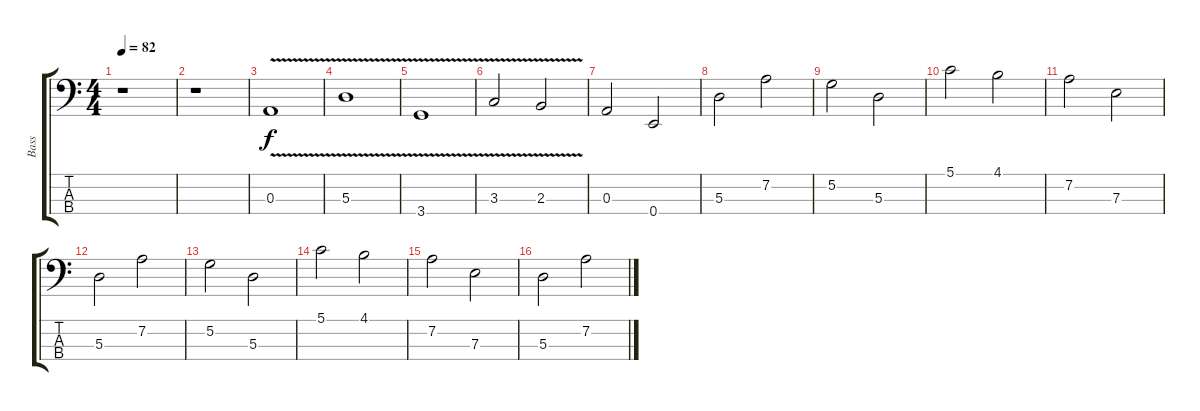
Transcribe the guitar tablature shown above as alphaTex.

\track ("Bass" "Bass") {instrument electricbassfinger}
\staff {score tabs}
\tuning (G2 D2 A1 E1) {hide}
\ts (4 4)
\tempo 82
\clef f4
\ks c
r.1{dy f} |
r.1 |
0.3{v}.1 |
5.3{v}.1 |
3.4{v}.1 |
3.3{v}.2 2.3{v}.2 |
0.3.2 0.4.2 |
5.3.2 7.2.2 |
5.2.2 5.3.2 |
5.1.2 4.1.2 |
7.2.2 7.3.2 |
5.3.2 7.2.2 |
5.2.2 5.3.2 |
5.1.2 4.1.2 |
7.2.2 7.3.2 |
5.3.2 7.2.2
